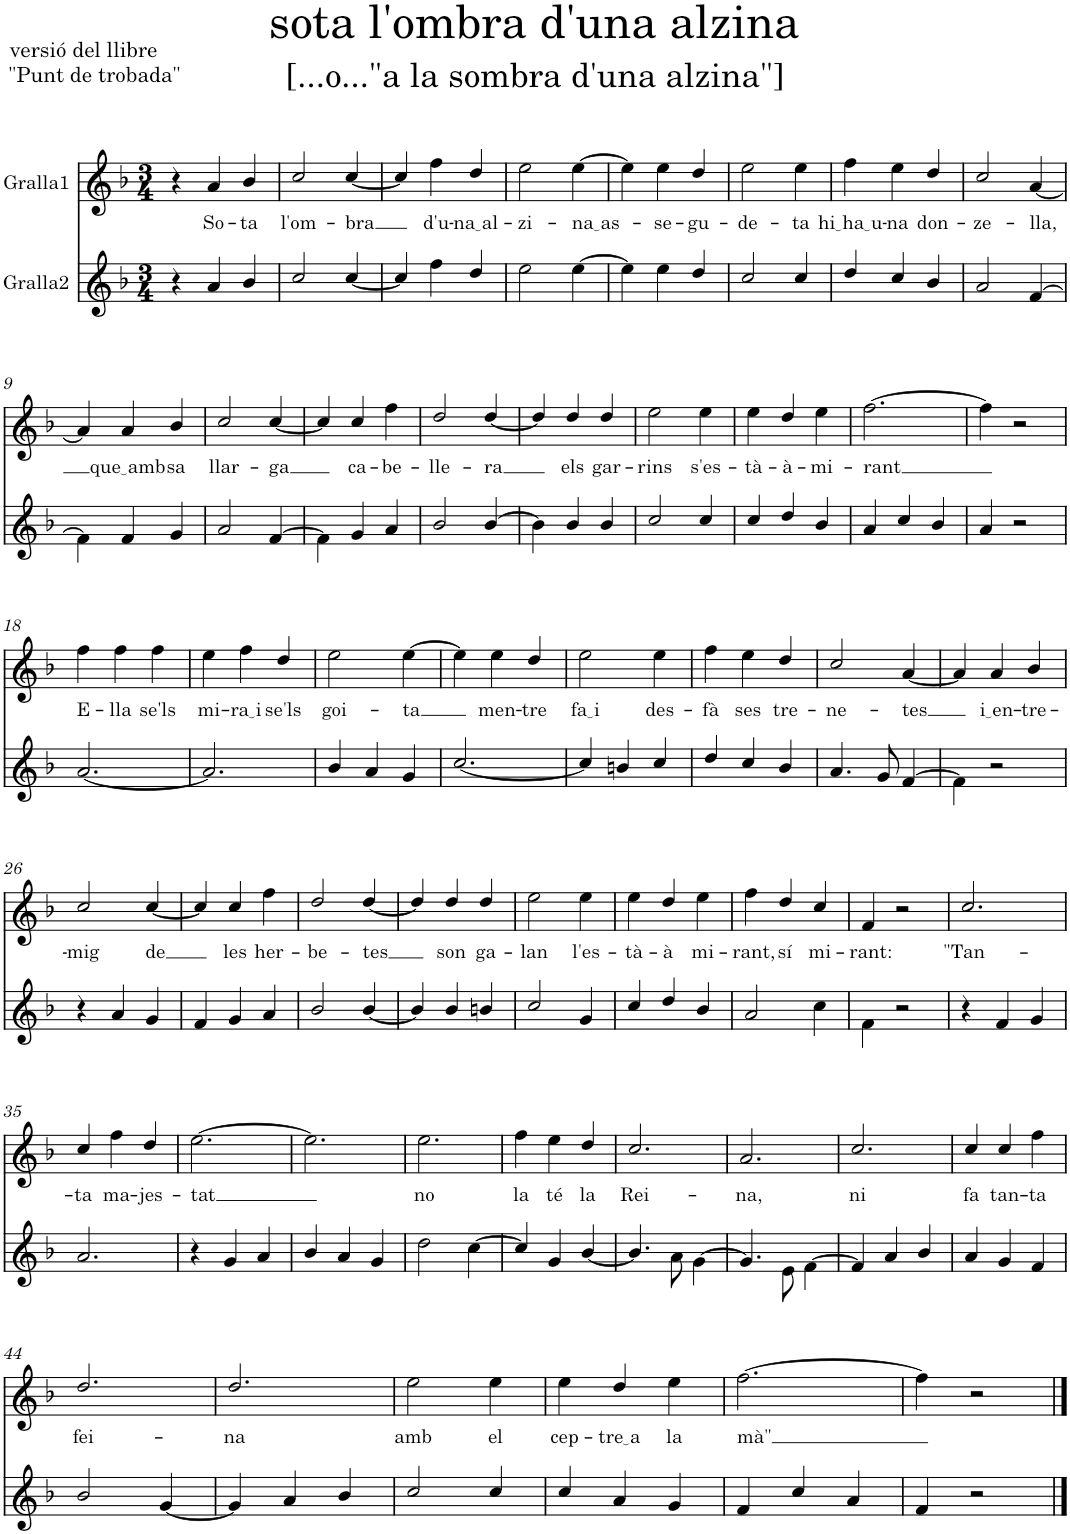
**kern	**kern	**text
*part2	*part1	*part1
*staff2	*staff1	*staff1
*I"Gralla2	*I"Gralla1	*
*clefG2	*clefG2	*
*k[b-]	*k[b-]	*
*M3/4	*M3/4	*
=1	=1	=1
4r	4r	.
!	!	!LO:LY:b
4a/	4a/	So-
!	!	!LO:LY:b
4b-/	4b-/	-ta
=2	=2	=2
!	!	!LO:LY:b
2cc/	2cc/	l'om-
!	!	!LO:LY:b
[4cc/	[4cc/	-bra
=3	=3	=3
4cc/]	4cc/]	.
!	!	!LO:LY:b
4ff\	4ff\	d'u-
!	!	!LO:LY:b
4dd/	4dd/	na al
=4	=4	=4
!	!	!LO:LY:b
2ee\	2ee\	-zi-
!	!	!LO:LY:b
[4ee\	[4ee\	na as
=5	=5	=5
4ee\]	4ee\]	.
!	!	!LO:LY:b
4ee\	4ee\	-se-
!	!	!LO:LY:b
4dd/	4dd/	-gu-
=6	=6	=6
!	!	!LO:LY:b
2cc/	2ee\	-de-
!	!	!LO:LY:b
4cc/	4ee\	-ta
=7	=7	=7
!	!	!LO:LY:b
4dd/	4ff\	hi ha u
!	!	!LO:LY:b
4cc/	4ee\	-na
!	!	!LO:LY:b
4b-/	4dd/	don-
=8	=8	=8
!	!	!LO:LY:b
2a/	2cc/	-ze-
!	!	!LO:LY:b
[4f/	[4a/	-lla,
!!LO:LB:g=z
=9	=9	=9
4f\]	4a/]	.
!	!	!LO:LY:b
4f/	4a/	que amb
!	!	!LO:LY:b
4g/	4b-/	sa
=10	=10	=10
!	!	!LO:LY:b
2a/	2cc/	llar-
!	!	!LO:LY:b
[4f/	[4cc/	-ga
=11	=11	=11
4f\]	4cc/]	.
!	!	!LO:LY:b
4g/	4cc/	ca-
!	!	!LO:LY:b
4a/	4ff\	-be-
=12	=12	=12
!	!	!LO:LY:b
2b-/	2dd/	-lle-
!	!	!LO:LY:b
[4b-/	[4dd/	-ra
=13	=13	=13
4b-\]	4dd/]	.
!	!	!LO:LY:b
4b-/	4dd/	els
!	!	!LO:LY:b
4b-/	4dd/	gar-
=14	=14	=14
!	!	!LO:LY:b
2cc/	2ee\	-rins
!	!	!LO:LY:b
4cc/	4ee\	s'es-
=15	=15	=15
!	!	!LO:LY:b
4cc/	4ee\	-tà-
!	!	!LO:LY:b
4dd/	4dd/	-à-
!	!	!LO:LY:b
4b-/	4ee\	-mi-
=16	=16	=16
!	!	!LO:LY:b
4a/	[2.ff\	-rant
4cc/	.	.
4b-/	.	.
=17	=17	=17
4a/	4ff\]	.
2r	2r	.
!!LO:LB:g=z
=18	=18	=18
!	!	!LO:LY:b
[2.a/	4ff\	E-
!	!	!LO:LY:b
.	4ff\	-lla
!	!	!LO:LY:b
.	4ff\	se'ls
=19	=19	=19
!	!	!LO:LY:b
2.a/]	4ee\	mi-
!	!	!LO:LY:b
.	4ff\	ra i
!	!	!LO:LY:b
.	4dd/	se'ls
=20	=20	=20
!	!	!LO:LY:b
4b-/	2ee\	goi-
4a/	.	.
!	!	!LO:LY:b
4g/	[4ee\	-ta
=21	=21	=21
[2.cc/	4ee\]	.
!	!	!LO:LY:b
.	4ee\	men-
!	!	!LO:LY:b
.	4dd/	-tre
=22	=22	=22
!	!	!LO:LY:b
4cc/]	2ee\	fa i
4bn/	.	.
!	!	!LO:LY:b
4cc/	4ee\	des-
=23	=23	=23
!	!	!LO:LY:b
4dd/	4ff\	-fà
!	!	!LO:LY:b
4cc/	4ee\	ses
!	!	!LO:LY:b
4b-/	4dd/	tre-
=24	=24	=24
!	!	!LO:LY:b
4.a/	2cc/	-ne-
8g/	.	.
!	!	!LO:LY:b
[4f/	[4a/	-tes
=25	=25	=25
4f\]	4a/]	.
!	!	!LO:LY:b
2r	4a/	i en
!	!	!LO:LY:b
.	4b-/	-tre-
!!LO:LB:g=z
=26	=26	=26
!	!	!LO:LY:b
4r	2cc/	-mig
4a/	.	.
!	!	!LO:LY:b
4g/	[4cc/	de
=27	=27	=27
4f/	4cc/]	.
!	!	!LO:LY:b
4g/	4cc/	les
!	!	!LO:LY:b
4a/	4ff\	her-
=28	=28	=28
!	!	!LO:LY:b
2b-/	2dd/	-be-
!	!	!LO:LY:b
[4b-/	[4dd/	-tes
=29	=29	=29
4b-/]	4dd/]	.
!	!	!LO:LY:b
4b-/	4dd/	son
!	!	!LO:LY:b
4bn/	4dd/	ga-
=30	=30	=30
!	!	!LO:LY:b
2cc/	2ee\	-lan
!	!	!LO:LY:b
4g/	4ee\	l'es-
=31	=31	=31
!	!	!LO:LY:b
4cc/	4ee\	-tà-
!	!	!LO:LY:b
4dd/	4dd/	-à
!	!	!LO:LY:b
4b-/	4ee\	mi-
=32	=32	=32
!	!	!LO:LY:b
2a/	4ff\	-rant,
!	!	!LO:LY:b
.	4dd/	sí
!	!	!LO:LY:b
4cc\	4cc/	mi-
=33	=33	=33
!	!	!LO:LY:b
4f\	4f/	-rant:
2r	2r	.
=34	=34	=34
!	!	!LO:LY:b
4r	2.cc/	"Tan-
4f/	.	.
4g/	.	.
!!LO:LB:g=z
=35	=35	=35
!	!	!LO:LY:b
2.a/	4cc/	-ta
!	!	!LO:LY:b
.	4ff\	ma-
!	!	!LO:LY:b
.	4dd/	-jes-
=36	=36	=36
!	!	!LO:LY:b
4r	[2.ee\	-tat
4g/	.	.
4a/	.	.
=37	=37	=37
4b-/	2.ee\]	.
4a/	.	.
4g/	.	.
=38	=38	=38
!	!	!LO:LY:b
2dd\	2.ee\	no
[4cc\	.	.
=39	=39	=39
!	!	!LO:LY:b
4cc/]	4ff\	la
!	!	!LO:LY:b
4g/	4ee\	té
!	!	!LO:LY:b
[4b-/	4dd/	la
=40	=40	=40
!	!	!LO:LY:b
4.b-/]	2.cc/	Rei-
8a\	.	.
[4g\	.	.
=41	=41	=41
!	!	!LO:LY:b
4.g/]	2.a/	-na,
8e\	.	.
[4f\	.	.
=42	=42	=42
!	!	!LO:LY:b
4f/]	2.cc/	ni
4a/	.	.
4b-/	.	.
=43	=43	=43
!	!	!LO:LY:b
4a/	4cc/	fa
!	!	!LO:LY:b
4g/	4cc/	tan-
!	!	!LO:LY:b
4f/	4ff\	-ta
!!LO:LB:g=z
=44	=44	=44
!	!	!LO:LY:b
2b-/	2.dd/	fei-
[4g/	.	.
=45	=45	=45
!	!	!LO:LY:b
4g/]	2.dd/	-na
4a/	.	.
4b-/	.	.
=46	=46	=46
!	!	!LO:LY:b
2cc/	2ee\	amb
!	!	!LO:LY:b
4cc/	4ee\	el
=47	=47	=47
!	!	!LO:LY:b
4cc/	4ee\	cep-
!	!	!LO:LY:b
4a/	4dd/	tre a
!	!	!LO:LY:b
4g/	4ee\	la
=48	=48	=48
!	!	!LO:LY:b
4f/	[2.ff\	mà"
4cc/	.	.
4a/	.	.
=49	=49	=49
4f/	4ff\]	.
2r	2r	.
==	==	==
*-	*-	*-
